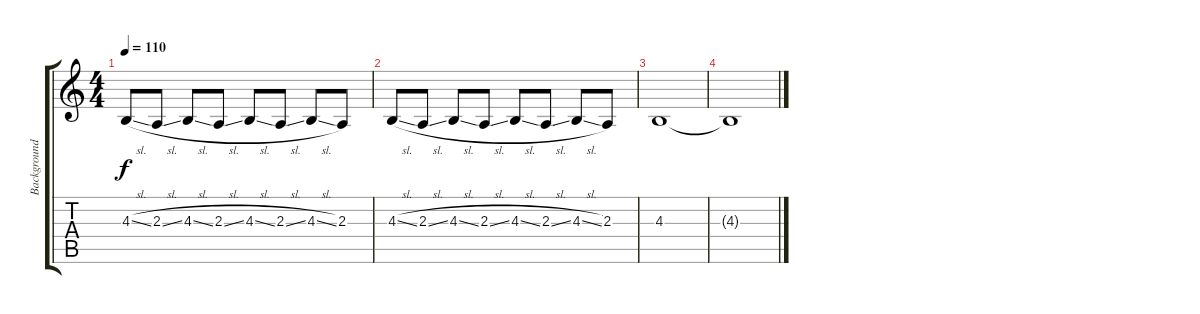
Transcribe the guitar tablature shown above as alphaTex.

\track ("Background Gesang" "Background") {instrument cello}
\staff {score tabs}
\tuning (E4 B3 G3 D3 A2 E2) {hide}
\ts (4 4)
\tempo 110
\clef g2
\ks c
4.3{sl}.8{dy f} 2.3{sl}.8 4.3{sl}.8 2.3{sl}.8 4.3{sl}.8 2.3{sl}.8 4.3{sl}.8 2.3.8 |
4.3{sl}.8 2.3{sl}.8 4.3{sl}.8 2.3{sl}.8 4.3{sl}.8 2.3{sl}.8 4.3{sl}.8 2.3.8 |
4.3.1 |
4.3{t}.1
